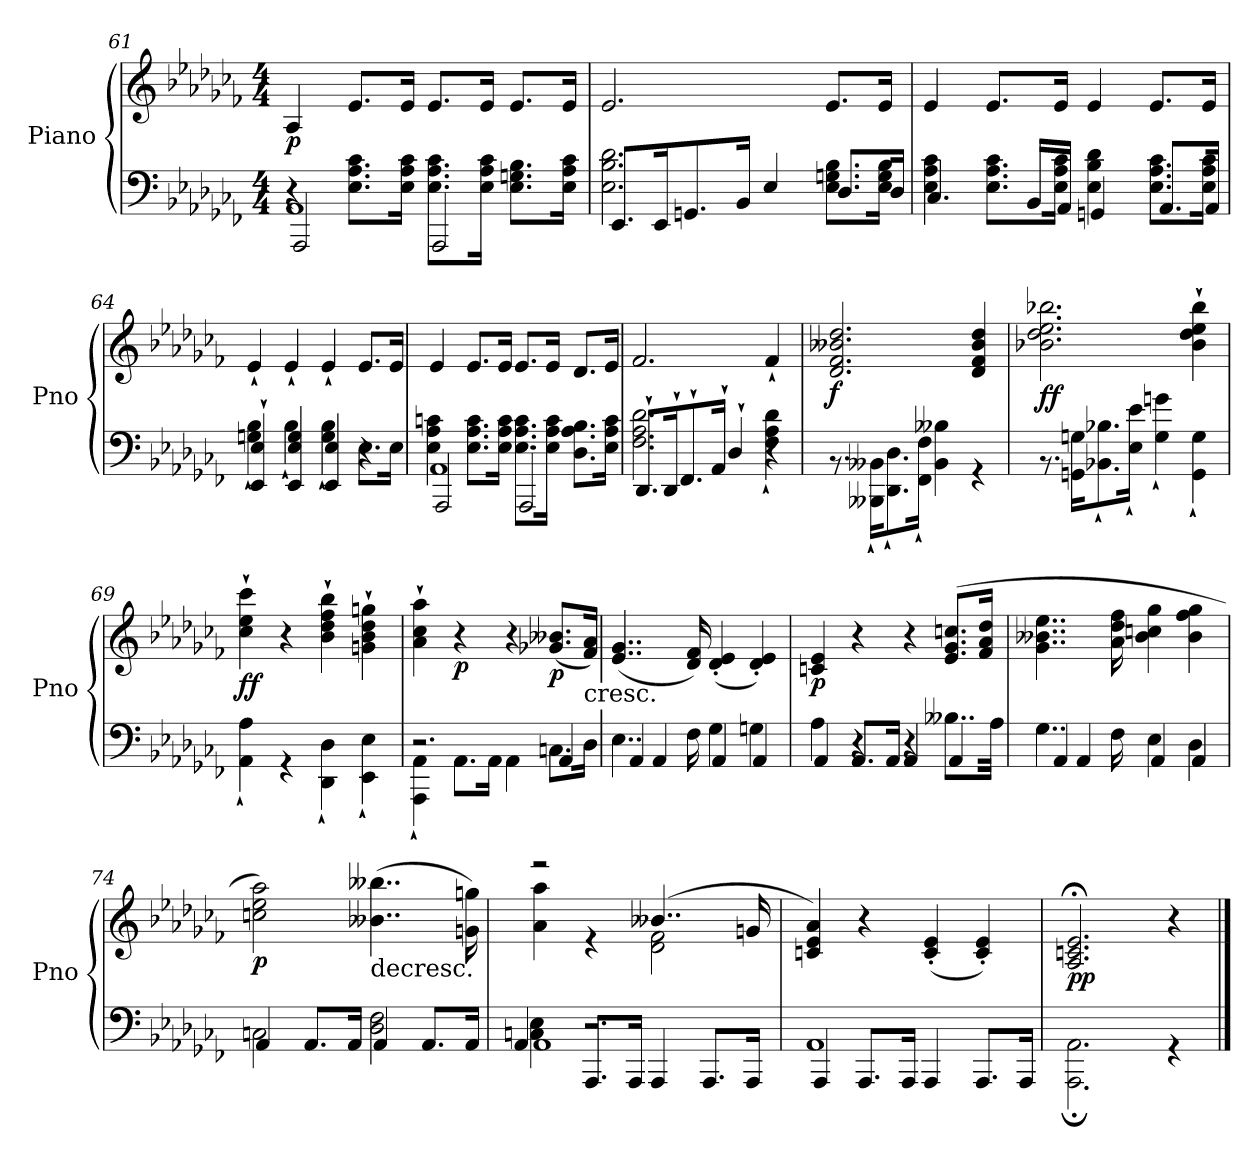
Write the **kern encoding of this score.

**kern	**kern	**dynam
*part1	*part1	*part1
*staff2	*staff1	*staff1/2
*I"Piano	*	*
*I'Pno	*	*
!!LO:LB:g=z
*clefF4	*clefG2	*
*k[b-e-a-d-g-c-f-]	*k[b-e-a-d-g-c-f-]	*
*M4/4	*M4/4	*
=61	=61	=61
*^	*	*
*	*^	*	*
!	!	!	!	!LO:DY:b
1AA-	4r	2AAA-/	4A-/	p
.	8.E-\ 8.A-\ 8.c-\L	.	8.e-/L	.
.	16E-\ 16A-\ 16c-\Jk	.	16e-/Jk	.
.	8.E-\ 8.A-\ 8.c-\L	2AAA-/	8.e-/L	.
.	16E-\ 16A-\ 16c-\Jk	.	16e-/Jk	.
.	8.E-\ 8.Gn\ 8.B-\L	.	8.e-/L	.
.	16E-\ 16A-\ 16c-\Jk	.	16e-/Jk	.
=62	=62	=62	=62	=62
1ryy	2.E-\ 2.B-\ 2.d-\	8.EE-/L	2.e-/	.
.	.	16EE-/K	.	.
.	.	8.GGn/	.	.
.	.	16BB-/Jk	.	.
.	.	4E-/	.	.
.	8.E-\ 8.Gn\ 8.B-\L	8.D-/L	8.e-/L	.
.	16E-\ 16G\ 16B-\Jk	16D-/Jk	16e-/Jk	.
=63	=63	=63	=63	=63
1ryy	4E-\ 4A-\ 4c-\	4.C-/	4e-/	.
.	8.E-\ 8.A-\ 8.c-\L	.	8.e-/L	.
.	.	16BB-/LL	.	.
.	16E-\ 16A-\ 16c-\Jk	16AA-/JJ	16e-/Jk	.
.	4E-\ 4B-\ 4d-\	4GGn/	4e-/	.
.	8.E-\ 8.A-\ 8.c-\L	8.AA-/L	8.e-/L	.
.	16E-\ 16A-\ 16c-\Jk	16AA-/Jk	16e-/Jk	.
=64	=64	=64	=64	=64
1ryy	4Gn\` 4B-\`	4EE-/` 4E-/`	4e-`/	.
.	4B-`\	4EE-/ 4E-/ 4G/	4e-`/	.
.	4G\` 4B-\`	4EE-/ 4E-/	4e-`/	.
.	8.E-\L	4r	8.e-/L	.
.	16E-\Jk	.	16e-/Jk	.
!!LO:LB:g=z
=65	=65	=65	=65	=65
1AA-	4E-\ 4A-\ 4cn\	2AAA-/	4e-/	.
.	8.E-\ 8.A-\ 8.c\L	.	8.e-/L	.
.	16E-\ 16A-\ 16c\Jk	.	16e-/Jk	.
.	8.E-\ 8.A-\ 8.c\L	2AAA-'/	8.e-/L	.
.	16E-\ 16A-\ 16c\Jk	.	16e-/Jk	.
.	8.D-\ 8.A-\ 8.B-\L	.	8.d-/L	.
.	16E-\ 16A-\ 16c\Jk	.	16e-/Jk	.
=66	=66	=66	=66	=66
1ryy	2.F-\ 2.A-\ 2.d-\	8.DD-`/L	2.f-/	.
.	.	16DD-`/K	.	.
.	.	8.FF-`/	.	.
.	.	16AA-`/Jk	.	.
.	.	4D-`/	.	.
.	4F-\` 4A-\` 4d-\`	4r	4f-`/	.
=67	=67	=67	=67	=67
!	!	!	!	!LO:DY:b
*	*v	*v	*	*
1ryy	8.r	2.d-/ 2.f-/ 2.b--X/ 2.dd-/	f
.	16BBB--X\` 16BB--X\`KL	.	.
.	8.DD-\` 8.D-\`	.	.
.	16FF-\` 16F-\`Jk	.	.
.	4BB--\ 4B--X\	.	.
.	4r	4d-/ 4f-/ 4b--/ 4dd-/	.
=68	=68	=68	=68
!	!	!	!LO:DY:b
1ryy	8.r	2.b-X\ 2.dd-\ 2.ee-\ 2.bb-X\	ff
.	16GGn\ 16Gn\KL	.	.
.	8.BB-X\` 8.B-X\`	.	.
.	16E-\` 16e-\`Jk	.	.
.	4G\` 4gn\`	.	.
.	4GG\` 4G\`	4b-\` 4dd-\` 4ee-\` 4bb-\`	.
!!LO:LB:g=z
=69	=69	=69	=69
!	!	!	!LO:DY:b
1ryy	4AA-\` 4A-\`	4cc-\` 4ee-\` 4ccc-\`	ff
.	4r	4r	.
.	4DD-\` 4D-\`	4b-\` 4dd-\` 4ff-\` 4bb-\`	.
.	4EE-\` 4E-\`	4gn\` 4b-\` 4dd-\` 4ggn\`	.
=70	=70	=70	=70
*	*^	*	*
1ryy	4AAA-\` 4AA-\`	2.r	4a-\` 4cc-\` 4aa-\`	.
!	!	!	!	!LO:DY:b
.	8.AA-\L	.	4r	p
.	16AA-\Jk	.	.	.
.	4AA-\	.	4r	.
!	!	!	!	!LO:DY:b
.	8.Cn\L	4AA-/	(<8.g-X/ 8.b--X/L	p
!	!	!	!LO:TX:b:t=cresc.	!
.	16D-\Jk	.	16f-/ 16a-/Jk)	.
=71	=71	=71	=71	=71
1ryy	4..E-\	4AA-/	(<4..e-/ 4..g-/	.
.	.	4AA-/	.	.
.	16F-\	.	16d-/ 16f-/)	.
.	4G-\	4AA-/	(<4d-/' 4e-/'	.
.	4Gn\	4AA-/	4d-/' 4e-/')	.
=72	=72	=72	=72	=72
!	!	!	!	!LO:DY:b
1ryy	4A-\	4AA-/	4cn/ 4e-/	p
.	4r	8.AA-/L	4r	.
.	.	16AA-/Jk	.	.
.	4r	4AA-/	4r	.
.	8..B--X\L	4AA-/	(>8.e-/ 8.g-/ 8.ccn/L	.
.	.	.	16f-/ 16a-/ 16dd-/Jk	.
.	32A-\Jkk	.	.	.
!!LO:PB:g=z
=73	=73	=73	=73	=73
1ryy	4..G-\	4AA-/	4..g-\ 4..b--X\ 4..ee-\	.
.	.	4AA-/	.	.
.	16F-\	.	16a-\ 16dd-\ 16ff-\	.
.	4E-\	4AA-/	4b--\ 4ccn\ 4gg-\	.
.	4D-\	4AA-/	4b--\ 4ff-\ 4gg-\	.
=74	=74	=74	=74	=74
!	!	!	!	!LO:DY:b
1ryy	2Cn\	4AA-/	2ccn\ 2ee-\ 2aa-\)	p
.	.	8.AA-/L	.	.
.	.	16AA-/Jk	.	.
!	!	!	!LO:TX:b:t=decresc.	!
.	2D-\ 2F-\	4AA-/	(>4..b--X\ 4..bb--X\	.
.	.	8.AA-/L	.	.
.	.	16AA-/Jk	16gn\ 16ggn\)	.
=75	=75	=75	=75	=75
*	*	*	*^	*
1AA-	4Cn\ 4E-\	4AA-/	2r	4a-\ 4aa-\	.
.	2.r	8.AAA-/L	.	4r	.
.	.	16AAA-/Jk	.	.	.
.	.	4AAA-/	(>4..b--X/	2d-\ 2f-\	.
.	.	8.AAA-/L	.	.	.
.	.	16AAA-/Jk	16gn/	.	.
*	*	*	*v	*v	*
=76	=76	=76	=76	=76
1ryy	1AA-	4AAA-/	4cn/ 4e-/ 4a-/)	.
.	.	8.AAA-/L	4r	.
.	.	16AAA-/Jk	.	.
.	.	4AAA-/	(<4c/' 4e-/'	.
.	.	8.AAA-/L	4c/' 4e-/')	.
.	.	16AAA-/Jk	.	.
=77	=77	=77	=77	=77
!	!	!	!	!LO:DY:b
*	*v	*v	*	*
1ryy	2.AAA-\; 2.AA-\;	2.A-/; 2.cn/; 2.e-/;	pp
.	4r	4r	.
*v	*v	*	*
==	==	==
*-	*-	*-
